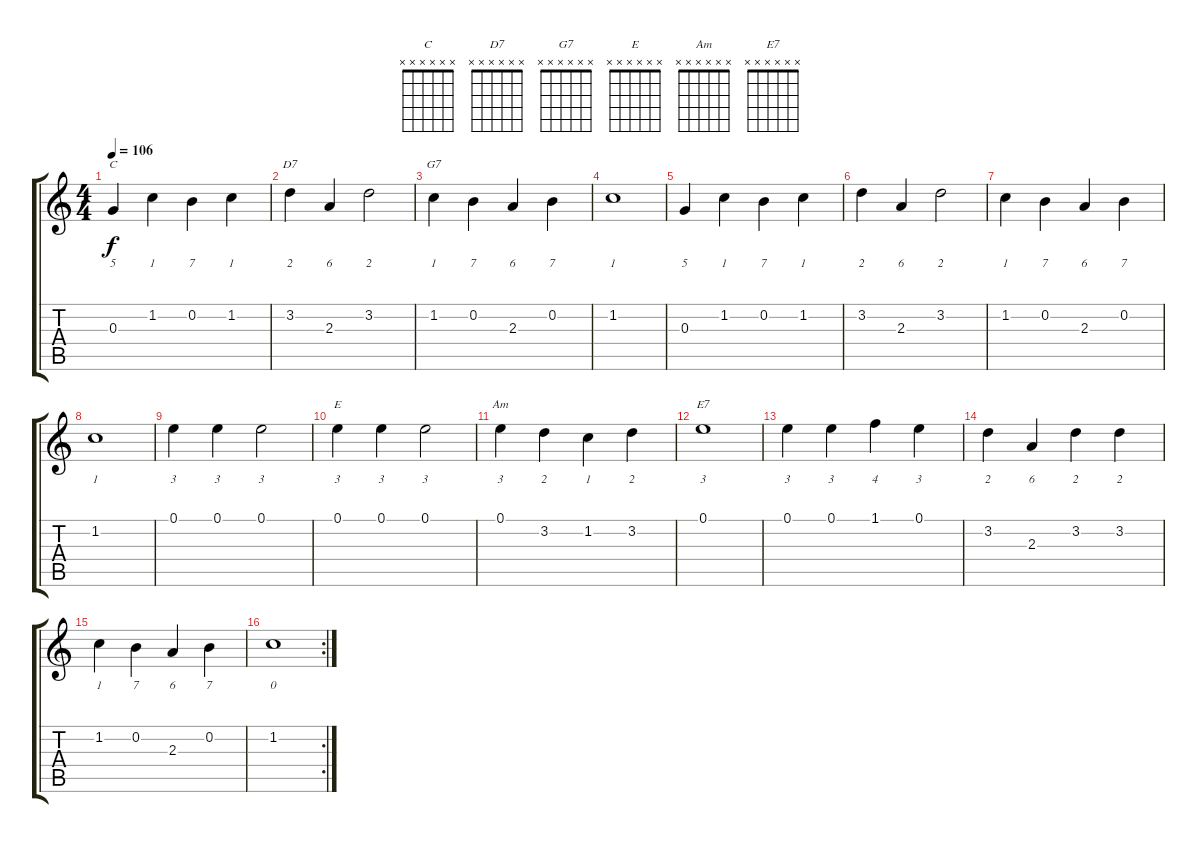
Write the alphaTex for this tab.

\track "" {instrument acousticguitarsteel}
\staff {score tabs}
\tuning (E4 B3 G3 D3 A2 E2) {hide}
\chord ("C" x x x x x x)
\chord ("D7" x x x x x x)
\chord ("G7" x x x x x x)
\chord ("E" x x x x x x)
\chord ("Am" x x x x x x)
\chord ("E7" x x x x x x)
\ts (4 4)
\tempo 106
\clef g2
\ks c
0.3.4{ch "C" lyrics (0 "5") lyrics (1 "") lyrics (2 "") lyrics (3 "") lyrics (4 "") dy f instrument acousticguitarsteel} 1.2.4{lyrics (0 "1") lyrics (1 "") lyrics (2 "") lyrics (3 "") lyrics (4 "")} 0.2.4{lyrics (0 "7") lyrics (1 "") lyrics (2 "") lyrics (3 "") lyrics (4 "")} 1.2.4{lyrics (0 "1") lyrics (1 "") lyrics (2 "") lyrics (3 "") lyrics (4 "")} |
3.2.4{ch "D7" lyrics (0 "2") lyrics (1 "") lyrics (2 "") lyrics (3 "") lyrics (4 "")} 2.3.4{lyrics (0 "6") lyrics (1 "") lyrics (2 "") lyrics (3 "") lyrics (4 "")} 3.2.2{lyrics (0 "2") lyrics (1 "") lyrics (2 "") lyrics (3 "") lyrics (4 "")} |
1.2.4{ch "G7" lyrics (0 "1") lyrics (1 "") lyrics (2 "") lyrics (3 "") lyrics (4 "")} 0.2.4{lyrics (0 "7") lyrics (1 "") lyrics (2 "") lyrics (3 "") lyrics (4 "")} 2.3.4{lyrics (0 "6") lyrics (1 "") lyrics (2 "") lyrics (3 "") lyrics (4 "")} 0.2.4{lyrics (0 "7") lyrics (1 "") lyrics (2 "") lyrics (3 "") lyrics (4 "")} |
1.2.1{lyrics (0 "1") lyrics (1 "") lyrics (2 "") lyrics (3 "") lyrics (4 "")} |
0.3.4{lyrics (0 "5") lyrics (1 "") lyrics (2 "") lyrics (3 "") lyrics (4 "")} 1.2.4{lyrics (0 "1") lyrics (1 "") lyrics (2 "") lyrics (3 "") lyrics (4 "")} 0.2.4{lyrics (0 "7") lyrics (1 "") lyrics (2 "") lyrics (3 "") lyrics (4 "")} 1.2.4{lyrics (0 "1") lyrics (1 "") lyrics (2 "") lyrics (3 "") lyrics (4 "")} |
3.2.4{lyrics (0 "2") lyrics (1 "") lyrics (2 "") lyrics (3 "") lyrics (4 "")} 2.3.4{lyrics (0 "6") lyrics (1 "") lyrics (2 "") lyrics (3 "") lyrics (4 "")} 3.2.2{lyrics (0 "2") lyrics (1 "") lyrics (2 "") lyrics (3 "") lyrics (4 "")} |
1.2.4{lyrics (0 "1") lyrics (1 "") lyrics (2 "") lyrics (3 "") lyrics (4 "")} 0.2.4{lyrics (0 "7") lyrics (1 "") lyrics (2 "") lyrics (3 "") lyrics (4 "")} 2.3.4{lyrics (0 "6") lyrics (1 "") lyrics (2 "") lyrics (3 "") lyrics (4 "")} 0.2.4{lyrics (0 "7") lyrics (1 "") lyrics (2 "") lyrics (3 "") lyrics (4 "")} |
1.2.1{lyrics (0 "1") lyrics (1 "") lyrics (2 "") lyrics (3 "") lyrics (4 "")} |
0.1.4{lyrics (0 "3") lyrics (1 "") lyrics (2 "") lyrics (3 "") lyrics (4 "")} 0.1.4{lyrics (0 "3") lyrics (1 "") lyrics (2 "") lyrics (3 "") lyrics (4 "")} 0.1.2{lyrics (0 "3") lyrics (1 "") lyrics (2 "") lyrics (3 "") lyrics (4 "")} |
0.1.4{ch "E" lyrics (0 "3") lyrics (1 "") lyrics (2 "") lyrics (3 "") lyrics (4 "")} 0.1.4{lyrics (0 "3") lyrics (1 "") lyrics (2 "") lyrics (3 "") lyrics (4 "")} 0.1.2{lyrics (0 "3") lyrics (1 "") lyrics (2 "") lyrics (3 "") lyrics (4 "")} |
0.1.4{ch "Am" lyrics (0 "3") lyrics (1 "") lyrics (2 "") lyrics (3 "") lyrics (4 "")} 3.2.4{lyrics (0 "2") lyrics (1 "") lyrics (2 "") lyrics (3 "") lyrics (4 "")} 1.2.4{lyrics (0 "1") lyrics (1 "") lyrics (2 "") lyrics (3 "") lyrics (4 "")} 3.2.4{lyrics (0 "2") lyrics (1 "") lyrics (2 "") lyrics (3 "") lyrics (4 "")} |
0.1.1{ch "E7" lyrics (0 "3") lyrics (1 "") lyrics (2 "") lyrics (3 "") lyrics (4 "")} |
0.1.4{lyrics (0 "3") lyrics (1 "") lyrics (2 "") lyrics (3 "") lyrics (4 "")} 0.1.4{lyrics (0 "3") lyrics (1 "") lyrics (2 "") lyrics (3 "") lyrics (4 "")} 1.1.4{lyrics (0 "4") lyrics (1 "") lyrics (2 "") lyrics (3 "") lyrics (4 "")} 0.1.4{lyrics (0 "3") lyrics (1 "") lyrics (2 "") lyrics (3 "") lyrics (4 "")} |
3.2.4{lyrics (0 "2") lyrics (1 "") lyrics (2 "") lyrics (3 "") lyrics (4 "")} 2.3.4{lyrics (0 "6") lyrics (1 "") lyrics (2 "") lyrics (3 "") lyrics (4 "")} 3.2.4{lyrics (0 "2") lyrics (1 "") lyrics (2 "") lyrics (3 "") lyrics (4 "")} 3.2.4{lyrics (0 "2") lyrics (1 "") lyrics (2 "") lyrics (3 "") lyrics (4 "")} |
1.2.4{lyrics (0 "1") lyrics (1 "") lyrics (2 "") lyrics (3 "") lyrics (4 "")} 0.2.4{lyrics (0 "7") lyrics (1 "") lyrics (2 "") lyrics (3 "") lyrics (4 "")} 2.3.4{lyrics (0 "6") lyrics (1 "") lyrics (2 "") lyrics (3 "") lyrics (4 "")} 0.2.4{lyrics (0 "7") lyrics (1 "") lyrics (2 "") lyrics (3 "") lyrics (4 "")} |
\rc 2
1.2.1{lyrics (0 "0") lyrics (1 "") lyrics (2 "") lyrics (3 "") lyrics (4 "")}
